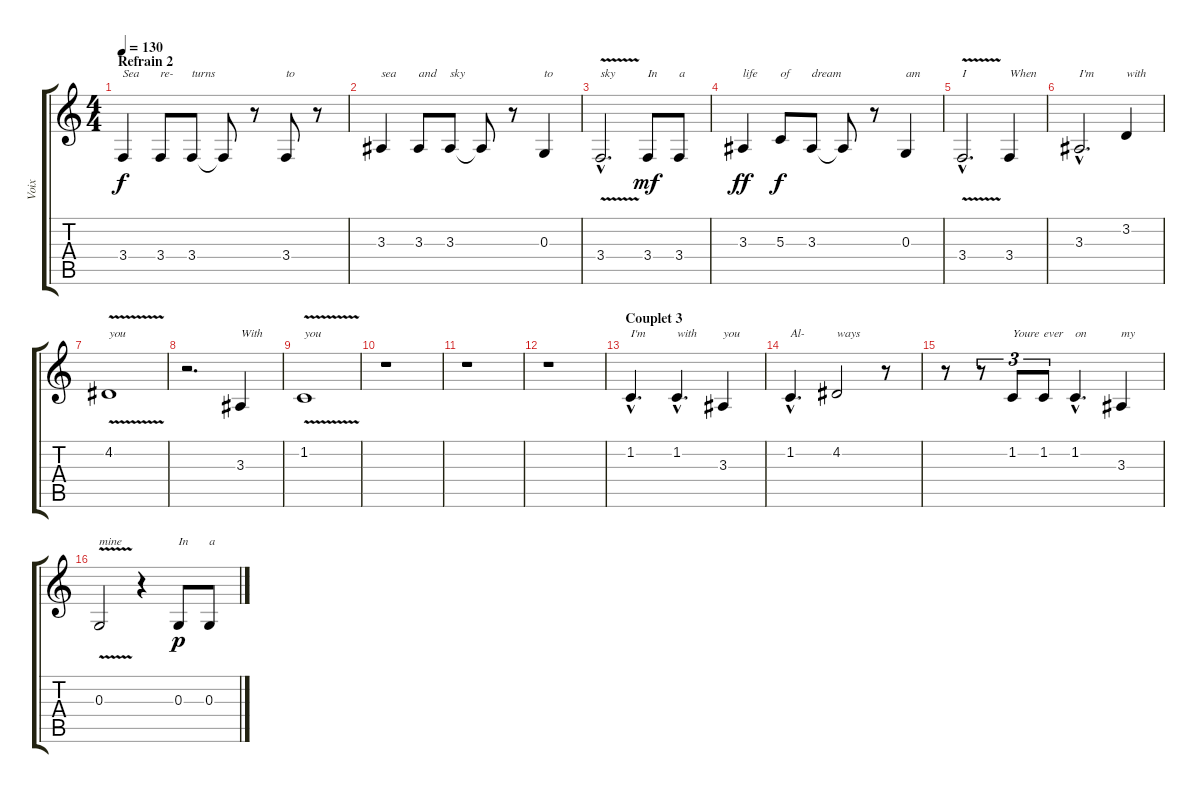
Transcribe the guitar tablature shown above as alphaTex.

\track ("Voix" "Voix") {instrument clarinet}
\staff {score tabs}
\tuning (E4 B3 G3 D3 A2 E2) {hide}
\ts (4 4)
\section ("" "Refrain 2")
\tempo 130
\clef g2
\ks c
3.4.4{txt "Sea" dy f} 3.4.8{txt "re-"} 3.4.8{txt "turns"} 3.4{t}.8 r.8 3.4.8{txt "to"} r.8 |
3.3.4{txt "sea"} 3.3.8{txt "and"} 3.3.8{txt "sky"} 3.3{t}.8 r.8 0.3.4{txt "to"} |
3.4{v hac}.2{d txt "sky"} 3.4.8{txt "In" dy mf} 3.4.8{txt "a"} |
3.3.4{txt "life" dy ff} 5.3.8{txt "of" dy f} 3.3.8{txt "dream"} 3.3{t}.8 r.8 0.3.4{txt "am"} |
3.4{v hac}.2{d txt "I"} 3.4.4{txt "When"} |
3.3{hac}.2{d txt "I'm"} 3.2.4{txt "with"} |
4.2{v}.1{txt "you"} |
r.2{d} 3.3.4{txt "With"} |
1.2{v}.1{txt "you"} |
r.1 |
r.1 |
r.1 |
\section ("" "Couplet 3")
1.2{hac}.4{d txt "I'm"} 1.2{hac}.4{d txt "with"} 3.3.4{txt "you"} |
1.2{hac}.4{d txt "Al-"} 4.2.2{txt "ways"} r.8 |
r.8 r.8{tu (3 2)} 1.2.8{tu (3 2) txt "Youre"} 1.2.8{tu (3 2) txt "ever"} 1.2{hac}.4{d txt "on"} 3.3.4{txt "my"} |
0.3{v}.2{txt "mine"} r.4 0.3.8{txt "In" dy p} 0.3.8{txt "a"}
